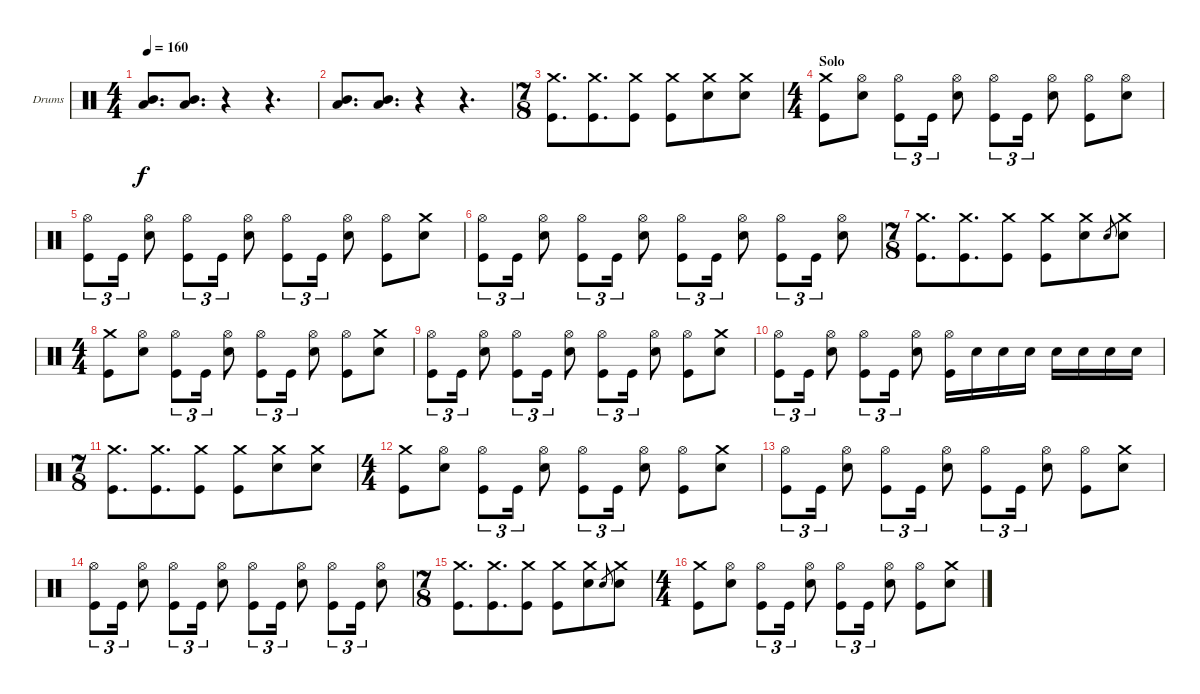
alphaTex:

\bracketExtendMode groupsimilarinstruments
\firstSystemTrackNameOrientation horizontal
\otherSystemsTrackNameOrientation horizontal
\track ("Drums" "Drums") {instrument percussion}
\staff {score}
\articulation defaults
\ts (4 4)
\tempo 160
\clef neutral
\ks c
("Low Tom (hit)" "Mid Tom (hit)").8{d dy f} ("Low Tom (hit)" "Mid Tom (hit)").8{d} r.4 r.4{d} |
("Low Tom (hit)" "Mid Tom (hit)").8{d} ("Low Tom (hit)" "Mid Tom (hit)").8{d} r.4 r.4{d} |
\ts (7 8)
("Crash medium (hit)" "Kick (hit)").8{d} ("Crash medium (hit)" "Kick (hit)").8{d} ("Crash medium (hit)" "Kick (hit)").8 ("Crash medium (hit)" "Kick (hit)").8 ("Crash medium (hit)" "Snare (hit) 2").8 ("Crash medium (hit)" "Snare (hit) 2").8 |
\ts (4 4)
\section ("" "Solo")
("Kick (hit)" "Crash medium (hit)").8 ("Hi-Hat (open)" "Snare (hit) 2").8 ("Hi-Hat (open)" "Kick (hit)").8{tu (3 2)} "Kick (hit)".16{tu (3 2)} ("Hi-Hat (open)" "Snare (hit) 2").8 ("Hi-Hat (open)" "Kick (hit)").8{tu (3 2)} "Kick (hit)".16{tu (3 2)} ("Hi-Hat (open)" "Snare (hit) 2").8 ("Hi-Hat (open)" "Kick (hit)").8 ("Hi-Hat (open)" "Snare (hit) 2").8 |
("Hi-Hat (open)" "Kick (hit)").8{tu (3 2)} "Kick (hit)".16{tu (3 2)} ("Hi-Hat (open)" "Snare (hit) 2").8 ("Hi-Hat (open)" "Kick (hit)").8{tu (3 2)} "Kick (hit)".16{tu (3 2)} ("Hi-Hat (open)" "Snare (hit) 2").8 ("Hi-Hat (open)" "Kick (hit)").8{tu (3 2)} "Kick (hit)".16{tu (3 2)} ("Hi-Hat (open)" "Snare (hit) 2").8 ("Hi-Hat (open)" "Kick (hit)").8 ("Snare (hit) 2" "Crash medium (hit)").8 |
("Hi-Hat (open)" "Kick (hit)").8{tu (3 2)} "Kick (hit)".16{tu (3 2)} ("Snare (hit) 2" "Hi-Hat (open)").8 ("Hi-Hat (open)" "Kick (hit)").8{tu (3 2)} "Kick (hit)".16{tu (3 2)} ("Hi-Hat (open)" "Snare (hit) 2").8 ("Hi-Hat (open)" "Kick (hit)").8{tu (3 2)} "Kick (hit)".16{tu (3 2)} ("Hi-Hat (open)" "Snare (hit) 2").8 ("Hi-Hat (open)" "Kick (hit)").8{tu (3 2)} "Kick (hit)".16{tu (3 2)} ("Hi-Hat (open)" "Snare (hit) 2").8 |
\ts (7 8)
("Crash medium (hit)" "Kick (hit)").8{d} ("Crash medium (hit)" "Kick (hit)").8{d} ("Crash medium (hit)" "Kick (hit)").8 ("Crash medium (hit)" "Kick (hit)").8 ("Crash medium (hit)" "Snare (hit) 2").8 "Snare (hit) 2".8{gr} ("Crash medium (hit)" "Snare (hit) 2").8 |
\ts (4 4)
("Kick (hit)" "Crash medium (hit)").8 ("Hi-Hat (open)" "Snare (hit) 2").8 ("Hi-Hat (open)" "Kick (hit)").8{tu (3 2)} "Kick (hit)".16{tu (3 2)} ("Hi-Hat (open)" "Snare (hit) 2").8 ("Hi-Hat (open)" "Kick (hit)").8{tu (3 2)} "Kick (hit)".16{tu (3 2)} ("Hi-Hat (open)" "Snare (hit) 2").8 ("Hi-Hat (open)" "Kick (hit)").8 ("Snare (hit) 2" "Crash medium (hit)").8 |
("Hi-Hat (open)" "Kick (hit)").8{tu (3 2)} "Kick (hit)".16{tu (3 2)} ("Hi-Hat (open)" "Snare (hit) 2").8 ("Hi-Hat (open)" "Kick (hit)").8{tu (3 2)} "Kick (hit)".16{tu (3 2)} ("Hi-Hat (open)" "Snare (hit) 2").8 ("Hi-Hat (open)" "Kick (hit)").8{tu (3 2)} "Kick (hit)".16{tu (3 2)} ("Hi-Hat (open)" "Snare (hit) 2").8 ("Hi-Hat (open)" "Kick (hit)").8 ("Snare (hit) 2" "Crash medium (hit)").8 |
("Hi-Hat (open)" "Kick (hit)").8{tu (3 2)} "Kick (hit)".16{tu (3 2)} ("Snare (hit) 2" "Hi-Hat (open)").8 ("Hi-Hat (open)" "Kick (hit)").8{tu (3 2)} "Kick (hit)".16{tu (3 2)} ("Hi-Hat (open)" "Snare (hit) 2").8 ("Hi-Hat (open)" "Kick (hit)").16 "Snare (hit) 2".16 "Snare (hit) 2".16 "Snare (hit) 2".16 "Snare (hit) 2".16 "Snare (hit) 2".16 "Snare (hit) 2".16 "Snare (hit) 2".16 |
\ts (7 8)
("Crash medium (hit)" "Kick (hit)").8{d} ("Crash medium (hit)" "Kick (hit)").8{d} ("Crash medium (hit)" "Kick (hit)").8 ("Crash medium (hit)" "Kick (hit)").8 ("Crash medium (hit)" "Snare (hit) 2").8 ("Crash medium (hit)" "Snare (hit) 2").8 |
\ts (4 4)
("Kick (hit)" "Crash medium (hit)").8 ("Hi-Hat (open)" "Snare (hit) 2").8 ("Hi-Hat (open)" "Kick (hit)").8{tu (3 2)} "Kick (hit)".16{tu (3 2)} ("Hi-Hat (open)" "Snare (hit) 2").8 ("Hi-Hat (open)" "Kick (hit)").8{tu (3 2)} "Kick (hit)".16{tu (3 2)} ("Hi-Hat (open)" "Snare (hit) 2").8 ("Hi-Hat (open)" "Kick (hit)").8 ("Snare (hit) 2" "Crash medium (hit)").8 |
("Hi-Hat (open)" "Kick (hit)").8{tu (3 2)} "Kick (hit)".16{tu (3 2)} ("Hi-Hat (open)" "Snare (hit) 2").8 ("Hi-Hat (open)" "Kick (hit)").8{tu (3 2)} "Kick (hit)".16{tu (3 2)} ("Hi-Hat (open)" "Snare (hit) 2").8 ("Hi-Hat (open)" "Kick (hit)").8{tu (3 2)} "Kick (hit)".16{tu (3 2)} ("Hi-Hat (open)" "Snare (hit) 2").8 ("Hi-Hat (open)" "Kick (hit)").8 ("Snare (hit) 2" "Crash medium (hit)").8 |
("Hi-Hat (open)" "Kick (hit)").8{tu (3 2)} "Kick (hit)".16{tu (3 2)} ("Snare (hit) 2" "Hi-Hat (open)").8 ("Hi-Hat (open)" "Kick (hit)").8{tu (3 2)} "Kick (hit)".16{tu (3 2)} ("Hi-Hat (open)" "Snare (hit) 2").8 ("Hi-Hat (open)" "Kick (hit)").8{tu (3 2)} "Kick (hit)".16{tu (3 2)} ("Hi-Hat (open)" "Snare (hit) 2").8 ("Hi-Hat (open)" "Kick (hit)").8{tu (3 2)} "Kick (hit)".16{tu (3 2)} ("Hi-Hat (open)" "Snare (hit) 2").8 |
\ts (7 8)
("Crash medium (hit)" "Kick (hit)").8{d} ("Crash medium (hit)" "Kick (hit)").8{d} ("Crash medium (hit)" "Kick (hit)").8 ("Crash medium (hit)" "Kick (hit)").8 ("Crash medium (hit)" "Snare (hit) 2").8 "Snare (hit) 2".8{gr} ("Crash medium (hit)" "Snare (hit) 2").8 |
\ts (4 4)
("Kick (hit)" "Crash medium (hit)").8 ("Hi-Hat (open)" "Snare (hit) 2").8 ("Hi-Hat (open)" "Kick (hit)").8{tu (3 2)} "Kick (hit)".16{tu (3 2)} ("Hi-Hat (open)" "Snare (hit) 2").8 ("Hi-Hat (open)" "Kick (hit)").8{tu (3 2)} "Kick (hit)".16{tu (3 2)} ("Hi-Hat (open)" "Snare (hit) 2").8 ("Hi-Hat (open)" "Kick (hit)").8 ("Snare (hit) 2" "Crash medium (hit)").8
